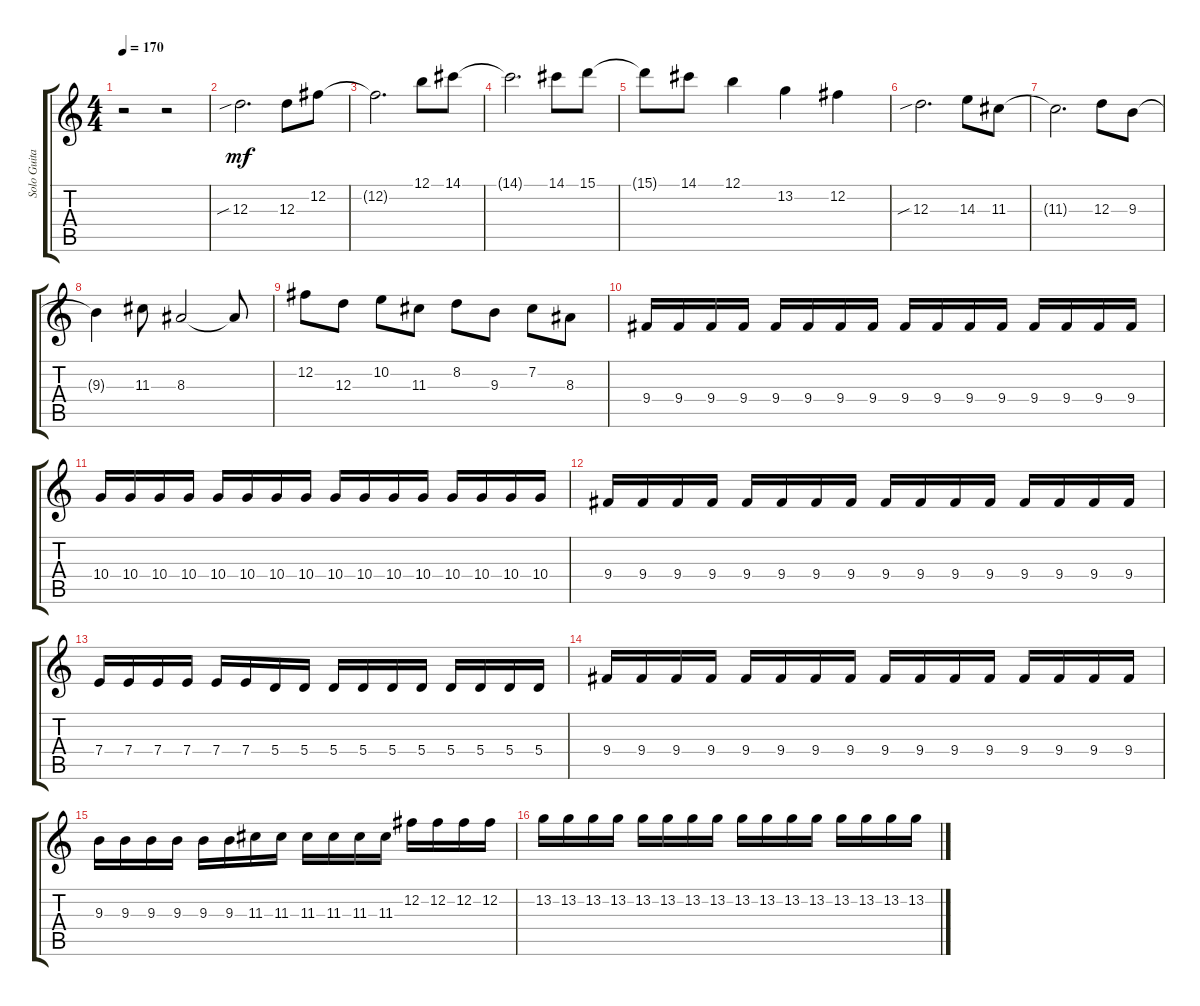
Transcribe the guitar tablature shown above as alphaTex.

\track ("Solo Guitar 1" "Solo Guita") {instrument distortionguitar}
\staff {score tabs}
\tuning (B3 Gb3 D3 A2 E2 B1) {hide}
\ts (4 4)
\tempo 170
\clef g2
\ks c
r.2{dy mf instrument distortionguitar} r.2 |
12.3{sib}.2{d} 12.3.8 12.2.8 |
12.2{t}.2{d} 12.1.8 14.1.8 |
14.1{t}.2{d} 14.1.8 15.1.8 |
15.1{t}.8 14.1.8 12.1.4 13.2.4 12.2.4 |
12.3{sib}.2{d} 14.3.8 11.3.8 |
11.3{t}.2{d} 12.3.8 9.3.8 |
9.3{t}.4 11.3.8 8.3.2 8.3{t}.8 |
12.2.8 12.3.8 10.2.8 11.3.8 8.2.8 9.3.8 7.2.8 8.3.8 |
9.4.16 9.4.16 9.4.16 9.4.16 9.4.16 9.4.16 9.4.16 9.4.16 9.4.16 9.4.16 9.4.16 9.4.16 9.4.16 9.4.16 9.4.16 9.4.16 |
10.4.16 10.4.16 10.4.16 10.4.16 10.4.16 10.4.16 10.4.16 10.4.16 10.4.16 10.4.16 10.4.16 10.4.16 10.4.16 10.4.16 10.4.16 10.4.16 |
9.4.16 9.4.16 9.4.16 9.4.16 9.4.16 9.4.16 9.4.16 9.4.16 9.4.16 9.4.16 9.4.16 9.4.16 9.4.16 9.4.16 9.4.16 9.4.16 |
7.4.16 7.4.16 7.4.16 7.4.16 7.4.16 7.4.16 5.4.16 5.4.16 5.4.16 5.4.16 5.4.16 5.4.16 5.4.16 5.4.16 5.4.16 5.4.16 |
9.4.16 9.4.16 9.4.16 9.4.16 9.4.16 9.4.16 9.4.16 9.4.16 9.4.16 9.4.16 9.4.16 9.4.16 9.4.16 9.4.16 9.4.16 9.4.16 |
9.3.16 9.3.16 9.3.16 9.3.16 9.3.16 9.3.16 11.3.16 11.3.16 11.3.16 11.3.16 11.3.16 11.3.16 12.2.16 12.2.16 12.2.16 12.2.16 |
13.2.16 13.2.16 13.2.16 13.2.16 13.2.16 13.2.16 13.2.16 13.2.16 13.2.16 13.2.16 13.2.16 13.2.16 13.2.16 13.2.16 13.2.16 13.2.16
